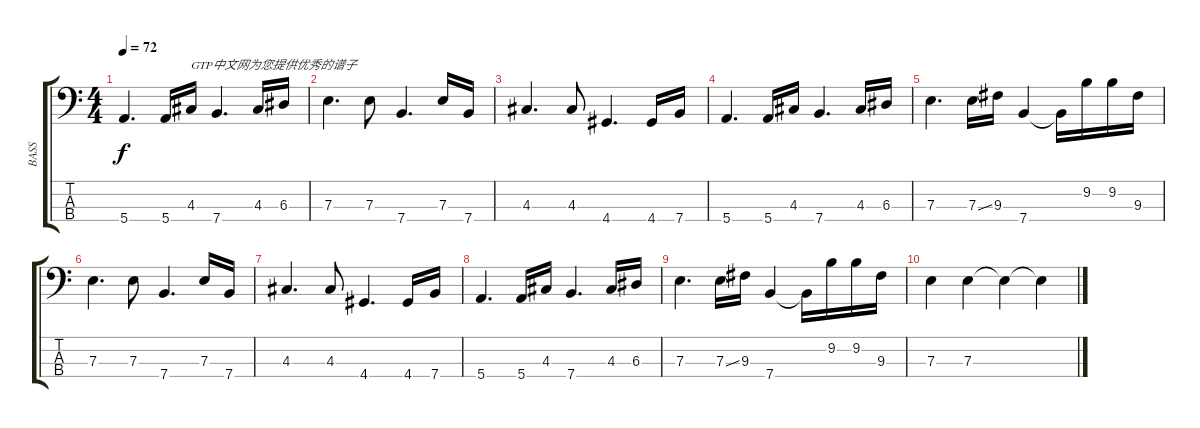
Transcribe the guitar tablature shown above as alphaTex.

\track ("BASS" "BASS") {instrument electricbassfinger}
\staff {score tabs}
\tuning (G2 D2 A1 E1) {hide}
\ts (4 4)
\tempo 72
\clef f4
\ks c
5.4.4{d dy f} 5.4.16 4.3.16{txt "GTP中文网为您提供优秀的谱子"} 7.4.4{d} 4.3.16 6.3.16 |
7.3.4{d} 7.3.8 7.4.4{d} 7.3.16 7.4.16 |
4.3.4{d} 4.3.8 4.4.4{d} 4.4.16 7.4.16 |
5.4.4{d} 5.4.16 4.3.16 7.4.4{d} 4.3.16 6.3.16 |
7.3.4{d} 7.3{ss}.16 9.3.16 7.4.4 7.4{t}.16 9.2.16 9.2.16 9.3.16 |
7.3.4{d} 7.3.8 7.4.4{d} 7.3.16 7.4.16 |
4.3.4{d} 4.3.8 4.4.4{d} 4.4.16 7.4.16 |
5.4.4{d} 5.4.16 4.3.16 7.4.4{d} 4.3.16 6.3.16 |
7.3.4{d} 7.3{ss}.16 9.3.16 7.4.4 7.4{t}.16 9.2.16 9.2.16 9.3.16 |
7.3.4 7.3.4 7.3{t}.4 7.3{t}.4
